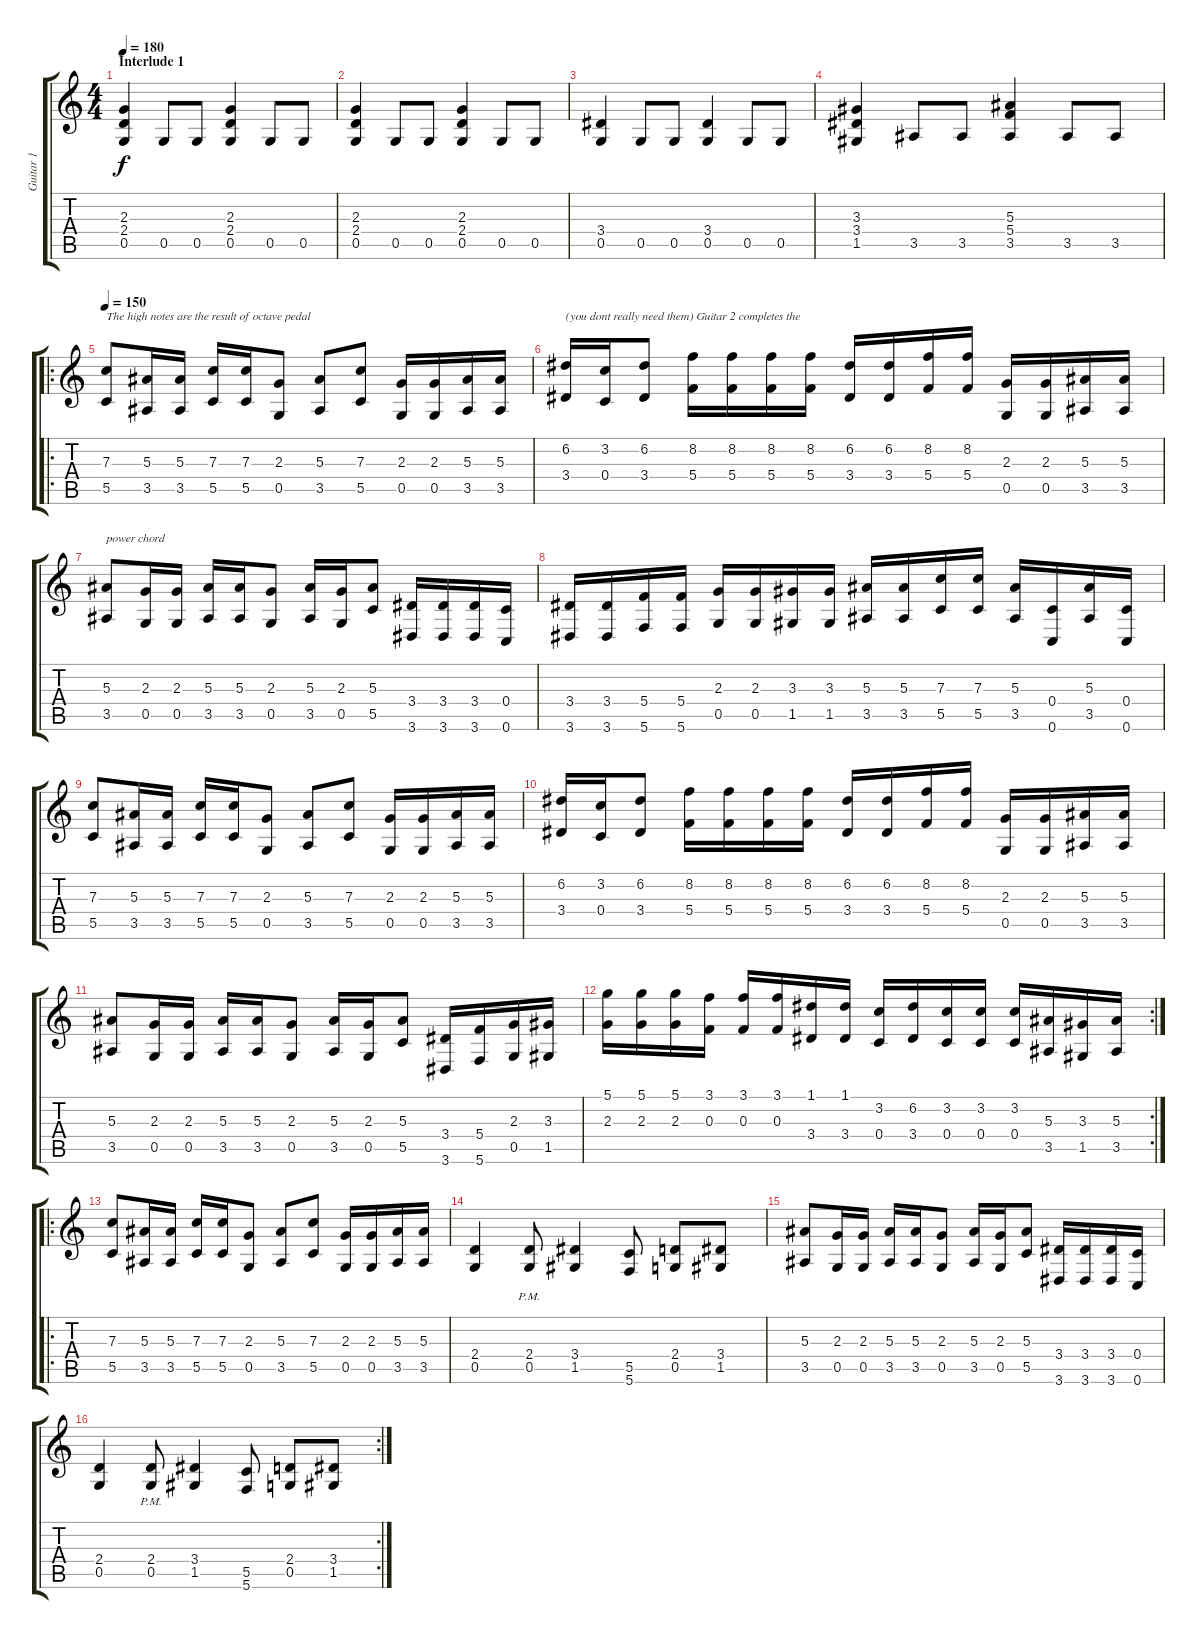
\track ("Guitar 1" "Guitar 1") {instrument distortionguitar}
\staff {score tabs}
\tuning (D4 A3 F3 C3 G2 C2) {hide}
\ts (4 4)
\section ("" "Interlude 1")
\tempo 180
\clef g2
\ks c
(2.3 2.4 0.5).4{dy f} 0.5.8 0.5.8 (2.3 2.4 0.5).4 0.5.8 0.5.8 |
(2.3 2.4 0.5).4 0.5.8 0.5.8 (2.3 2.4 0.5).4 0.5.8 0.5.8 |
(3.4 0.5).4 0.5.8 0.5.8 (3.4 0.5).4 0.5.8 0.5.8 |
(3.3 3.4 1.5).4 3.5.8 3.5.8 (5.3 5.4 3.5).4 3.5.8 3.5.8 |
\ro
\tempo 150
(7.3 5.5).8{txt "The high notes are the result of octave pedal" balance 8} (5.3 3.5).16 (5.3 3.5).16 (7.3 5.5).16 (7.3 5.5).16 (2.3 0.5).8 (5.3 3.5).8 (7.3 5.5).8 (2.3 0.5).16 (2.3 0.5).16 (5.3 3.5).16 (5.3 3.5).16 |
(6.2 3.4).16{txt "(you dont really need them) Guitar 2 completes the"} (3.2 0.4).16 (6.2 3.4).8 (8.2 5.4).16 (8.2 5.4).16 (8.2 5.4).16 (8.2 5.4).16 (6.2 3.4).16 (6.2 3.4).16 (8.2 5.4).16 (8.2 5.4).16 (2.3 0.5).16 (2.3 0.5).16 (5.3 3.5).16 (5.3 3.5).16 |
(5.3 3.5).8{txt "power chord"} (2.3 0.5).16 (2.3 0.5).16 (5.3 3.5).16 (5.3 3.5).16 (2.3 0.5).8 (5.3 3.5).16 (2.3 0.5).16 (5.3 5.5).8 (3.4 3.6).16 (3.4 3.6).16 (3.4 3.6).16 (0.4 0.6).16 |
(3.4 3.6).16 (3.4 3.6).16 (5.4 5.6).16 (5.4 5.6).16 (2.3 0.5).16 (2.3 0.5).16 (3.3 1.5).16 (3.3 1.5).16 (5.3 3.5).16 (5.3 3.5).16 (7.3 5.5).16 (7.3 5.5).16 (5.3 3.5).16 (0.4 0.6).16 (5.3 3.5).16 (0.4 0.6).16 |
(7.3 5.5).8 (5.3 3.5).16 (5.3 3.5).16 (7.3 5.5).16 (7.3 5.5).16 (2.3 0.5).8 (5.3 3.5).8 (7.3 5.5).8 (2.3 0.5).16 (2.3 0.5).16 (5.3 3.5).16 (5.3 3.5).16 |
(6.2 3.4).16 (3.2 0.4).16 (6.2 3.4).8 (8.2 5.4).16 (8.2 5.4).16 (8.2 5.4).16 (8.2 5.4).16 (6.2 3.4).16 (6.2 3.4).16 (8.2 5.4).16 (8.2 5.4).16 (2.3 0.5).16 (2.3 0.5).16 (5.3 3.5).16 (5.3 3.5).16 |
(5.3 3.5).8 (2.3 0.5).16 (2.3 0.5).16 (5.3 3.5).16 (5.3 3.5).16 (2.3 0.5).8 (5.3 3.5).16 (2.3 0.5).16 (5.3 5.5).8 (3.4 3.6).16 (5.4 5.6).16 (2.3 0.5).16 (3.3 1.5).16 |
\rc 2
(5.1 2.3).16 (5.1 2.3).16 (5.1 2.3).16 (3.1 0.3).16 (3.1 0.3).16 (3.1 0.3).16 (1.1 3.4).16 (1.1 3.4).16 (3.2 0.4).16 (6.2 3.4).16 (3.2 0.4).16 (3.2 0.4).16 (3.2 0.4).16 (5.3 3.5).16 (3.3 1.5).16 (5.3 3.5).16 |
\ro
(7.3 5.5).8 (5.3 3.5).16 (5.3 3.5).16 (7.3 5.5).16 (7.3 5.5).16 (2.3 0.5).8 (5.3 3.5).8 (7.3 5.5).8 (2.3 0.5).16 (2.3 0.5).16 (5.3 3.5).16 (5.3 3.5).16 |
(2.4 0.5).4 (2.4{pm} 0.5).8 (3.4 1.5).4 (5.5 5.6).8 (2.4 0.5).8 (3.4 1.5).8 |
(5.3 3.5).8 (2.3 0.5).16 (2.3 0.5).16 (5.3 3.5).16 (5.3 3.5).16 (2.3 0.5).8 (5.3 3.5).16 (2.3 0.5).16 (5.3 5.5).8 (3.4 3.6).16 (3.4 3.6).16 (3.4 3.6).16 (0.4 0.6).16 |
\rc 2
(2.4 0.5).4 (2.4{pm} 0.5).8 (3.4 1.5).4 (5.5 5.6).8 (2.4 0.5).8 (3.4 1.5).8
